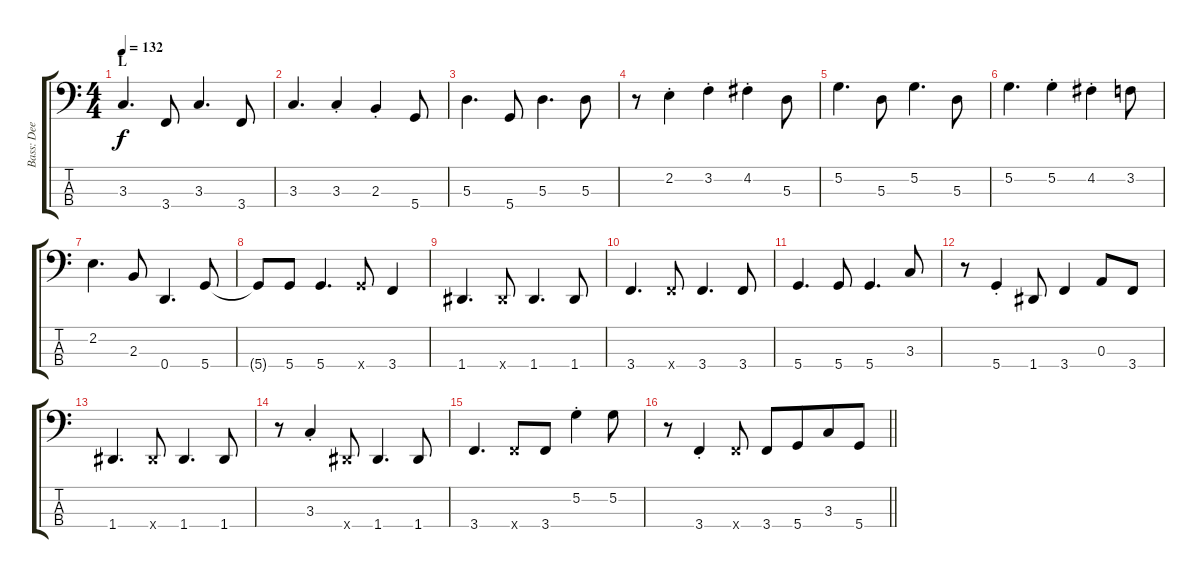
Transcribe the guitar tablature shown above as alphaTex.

\track ("Bass: Dee Murray" "Bass: Dee ") {instrument electricbassfinger}
\staff {score tabs}
\tuning (G2 D2 A1 D1) {hide}
\ts (4 4)
\section ("" "L")
\tempo 132
\clef f4
\ks c
3.3.4{d dy f} 3.4.8 3.3.4{d} 3.4.8 |
3.3.4{d} 3.3{st}.4 2.3{st}.4 5.4.8 |
5.3.4{d} 5.4.8 5.3.4{d} 5.3.8 |
r.8 2.2{st}.4 3.2{st}.4 4.2{st}.4 5.3.8 |
5.2.4{d} 5.3.8 5.2.4{d} 5.3.8 |
5.2.4{d} 5.2{st}.4 4.2{st}.4 3.2.8 |
2.2.4{d} 2.3.8 0.4.4{d} 5.4.8 |
5.4{t}.8 5.4.8 5.4.4{d} 5.4{x}.8 3.4.4 |
1.4.4{d} 1.4{x}.8 1.4.4{d} 1.4.8 |
3.4.4{d} 3.4{x}.8 3.4.4{d} 3.4.8 |
5.4.4{d} 5.4.8 5.4.4{d} 3.3.8 |
r.8 5.4{st}.4 1.4.8 3.4.4 0.3.8 3.4.8 |
1.4.4{d} 1.4{x}.8 1.4.4{d} 1.4.8 |
r.8 3.3{st}.4 1.4{x}.8 1.4.4{d} 1.4.8 |
3.4.4{d} 3.4{x}.8{beam merge} 3.4.8 5.2{st}.4 5.2.8 |
\barLineRight lightlight
r.8 3.4{st}.4 3.4{x}.8{beam split} 3.4.8 5.4.8{beam merge} 3.3.8 5.4.8
